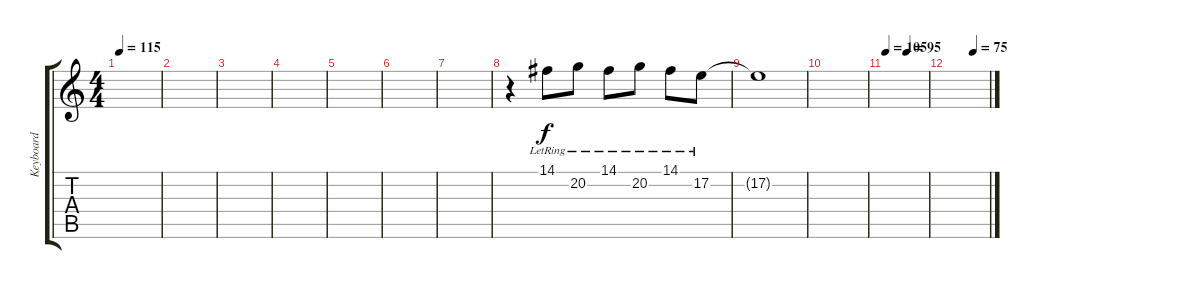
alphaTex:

\track ("Keyboard" "Keyboard") {instrument acousticgrandpiano}
\staff {score tabs}
\tuning (E4 B3 G3 D3 A2 E2) {hide}
\ts (4 4)
\tempo 115
\clef g2
\ks c
|
|
|
|
|
|
|
r.4 14.1{lr}.8 20.2{lr}.8 14.1{lr}.8 20.2{lr}.8 14.1{lr}.8 17.2{lr}.8 |
17.2{t}.1 |
|
\tempo (95 0.5)
\tempo 105
|
\tempo (75 0.625)
